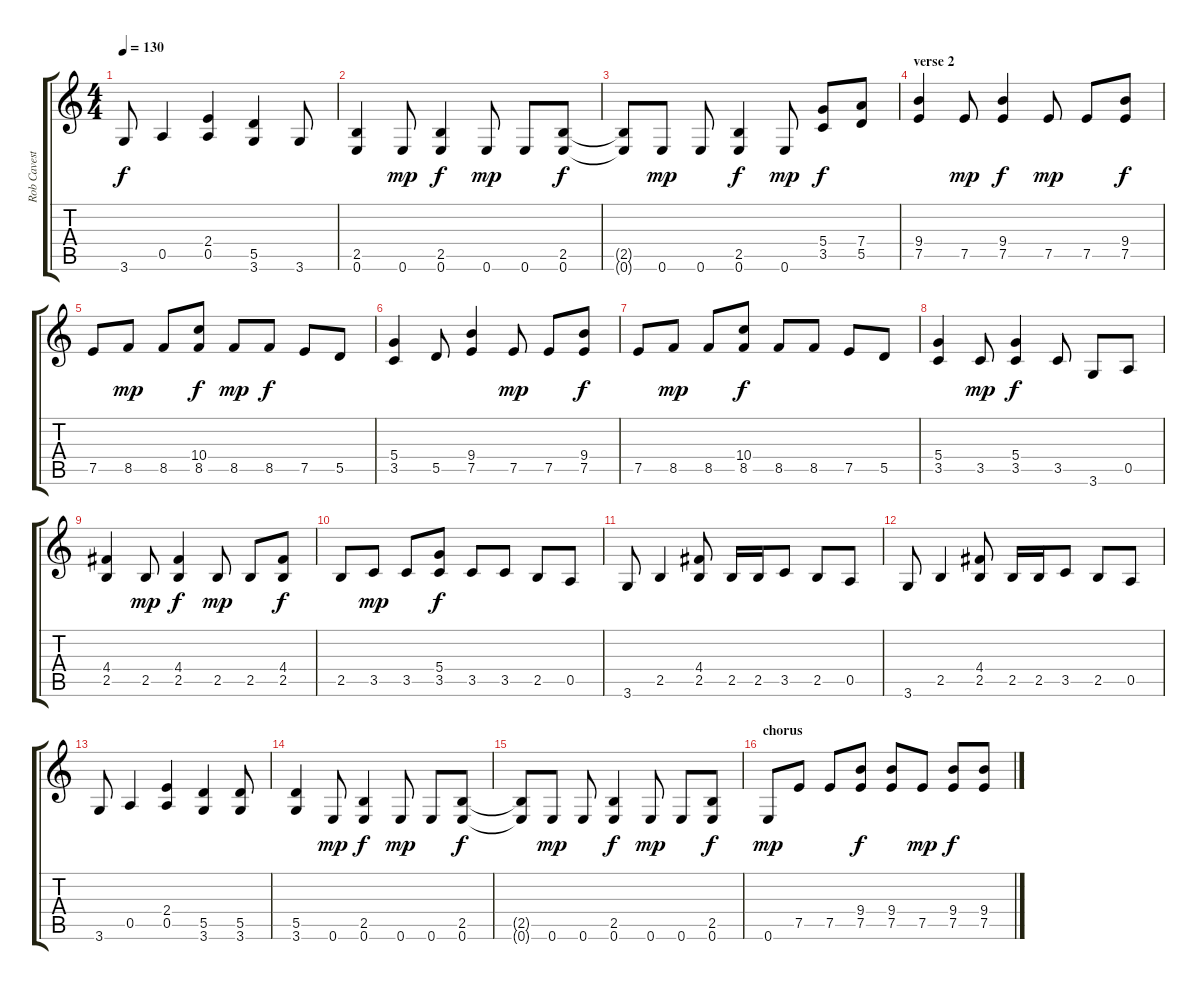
\track ("Rob Cavestany" "Rob Cavest") {instrument acousticguitarsteel}
\staff {score tabs}
\tuning (E4 B3 G3 D3 A2 E2) {hide}
\ts (4 4)
\tempo 130
\clef g2
\ks c
3.6.8{dy f} 0.5.4 (2.4 0.5).4 (5.5 3.6).4 3.6.8 |
(2.5 0.6).4 0.6.8{dy mp} (2.5 0.6).4{dy f} 0.6.8{dy mp} 0.6.8 (2.5 0.6).8{dy f} |
(2.5{t} 0.6{t}).8 0.6.8{dy mp} 0.6.8 (2.5 0.6).4{dy f} 0.6.8{dy mp} (5.4 3.5).8{dy f} (7.4 5.5).8 |
\section ("" "verse 2")
(9.4 7.5).4 7.5.8{dy mp} (9.4 7.5).4{dy f} 7.5.8{dy mp} 7.5.8 (9.4 7.5).8{dy f} |
7.5.8 8.5.8{dy mp} 8.5.8 (10.4 8.5).8{dy f} 8.5.8{dy mp} 8.5.8{dy f} 7.5.8 5.5.8 |
(5.4 3.5).4 5.5.8 (9.4 7.5).4 7.5.8{dy mp} 7.5.8 (9.4 7.5).8{dy f} |
7.5.8 8.5.8{dy mp} 8.5.8 (10.4 8.5).8{dy f} 8.5.8 8.5.8 7.5.8 5.5.8 |
(5.4 3.5).4 3.5.8{dy mp} (5.4 3.5).4{dy f} 3.5.8 3.6.8 0.5.8 |
(4.4 2.5).4 2.5.8{dy mp} (4.4 2.5).4{dy f} 2.5.8{dy mp} 2.5.8 (4.4 2.5).8{dy f} |
2.5.8 3.5.8{dy mp} 3.5.8 (5.4 3.5).8{dy f} 3.5.8 3.5.8 2.5.8 0.5.8 |
3.6.8 2.5.4 (4.4 2.5).8 2.5.16 2.5.16 3.5.8 2.5.8 0.5.8 |
3.6.8 2.5.4 (4.4 2.5).8 2.5.16 2.5.16 3.5.8 2.5.8 0.5.8 |
3.6.8 0.5.4 (2.4 0.5).4 (5.5 3.6).4 (5.5 3.6).8 |
(5.5 3.6).4 0.6.8{dy mp} (2.5 0.6).4{dy f} 0.6.8{dy mp} 0.6.8 (2.5 0.6).8{dy f} |
(2.5{t} 0.6{t}).8 0.6.8{dy mp} 0.6.8 (2.5 0.6).4{dy f} 0.6.8{dy mp} 0.6.8 (2.5 0.6).8{dy f} |
\section ("" "chorus")
0.6.8{dy mp} 7.5.8 7.5.8 (9.4 7.5).8{dy f} (9.4 7.5).8 7.5.8{dy mp} (9.4 7.5).8{dy f} (9.4 7.5).8
